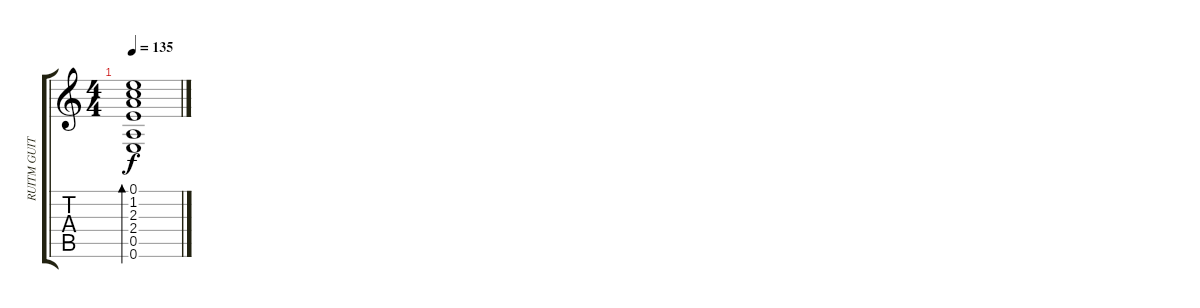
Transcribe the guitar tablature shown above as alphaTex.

\track ("RUITM GUITAR" "RUITM GUIT") {instrument acousticguitarsteel}
\staff {score tabs}
\tuning (E4 B3 G3 D3 A2 E2) {hide}
\ts (4 4)
\tempo 135
\clef g2
\ks c
(0.1 1.2 2.3 2.4 0.5 0.6).1{bd 240 dy f}
